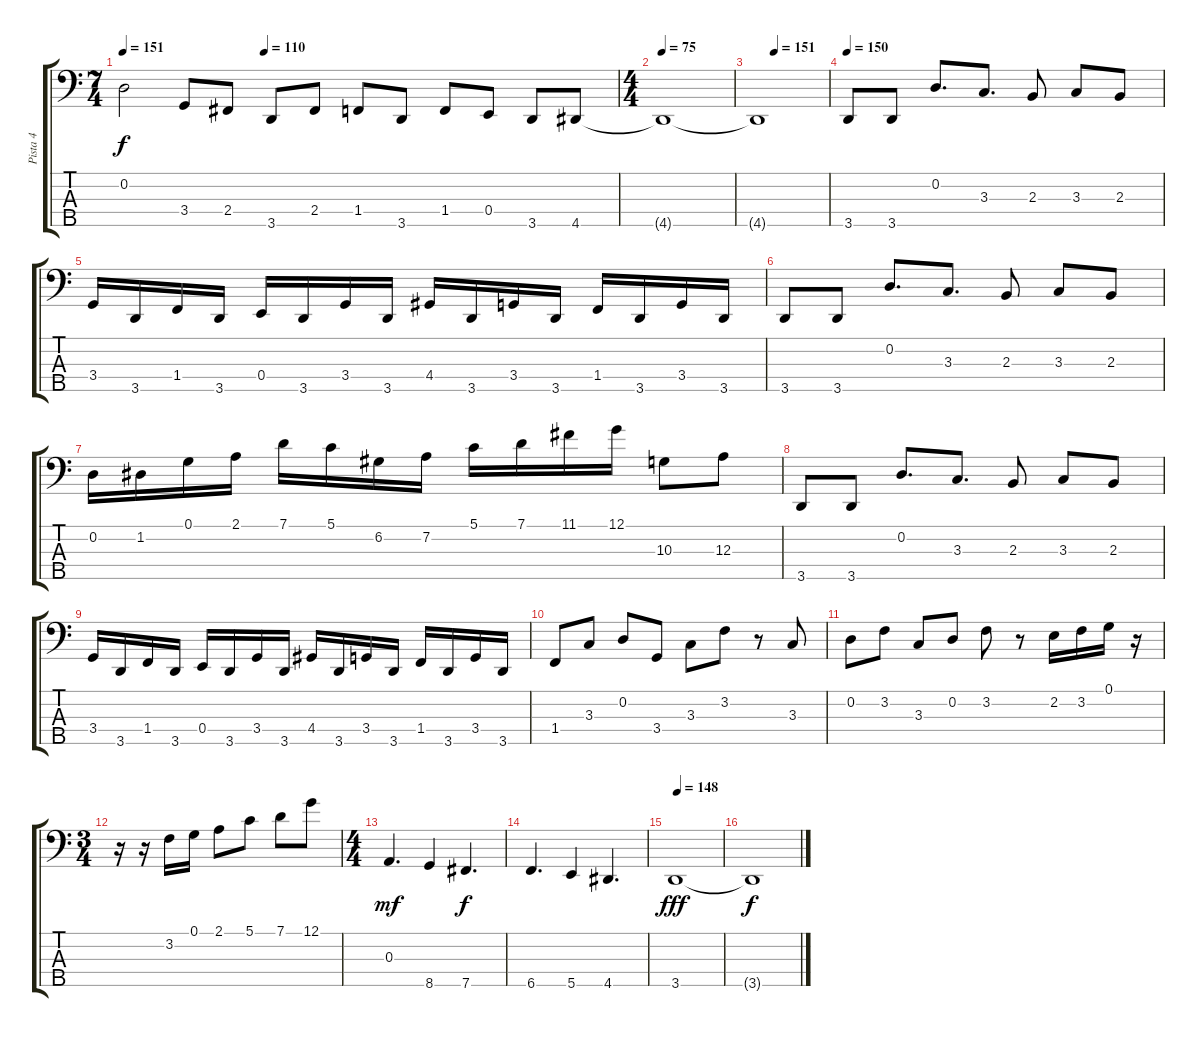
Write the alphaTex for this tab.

\track ("Pista 4" "Pista 4") {instrument electricbassfinger}
\staff {score tabs}
\tuning (G2 D2 A1 E1 B0) {hide}
\ts (7 4)
\tempo 151
\tempo (110 0.2857142857142857)
\clef f4
\ks c
0.2.2{dy f} 3.4.8 2.4.8 3.5.8 2.4.8 1.4.8 3.5.8 1.4.8 0.4.8 3.5.8 4.5.8 |
\ts (4 4)
\tempo 75
4.5{t}.1 |
\tempo (151 0.25)
4.5{t}.1 |
\tempo 150
3.5.8 3.5.8 0.2.8{d} 3.3.8{d} 2.3.8 3.3.8 2.3.8 |
3.4.16 3.5.16 1.4.16 3.5.16 0.4.16 3.5.16 3.4.16 3.5.16 4.4.16 3.5.16 3.4.16 3.5.16 1.4.16 3.5.16 3.4.16 3.5.16 |
3.5.8 3.5.8 0.2.8{d} 3.3.8{d} 2.3.8 3.3.8 2.3.8 |
0.2.16 1.2.16 0.1.16 2.1.16 7.1.16 5.1.16 6.2.16 7.2.16 5.1.16 7.1.16 11.1.16 12.1.16 10.3.8 12.3.8 |
3.5.8 3.5.8 0.2.8{d} 3.3.8{d} 2.3.8 3.3.8 2.3.8 |
3.4.16 3.5.16 1.4.16 3.5.16 0.4.16 3.5.16 3.4.16 3.5.16 4.4.16 3.5.16 3.4.16 3.5.16 1.4.16 3.5.16 3.4.16 3.5.16 |
1.4.8 3.3.8 0.2.8 3.4.8 3.3.8 3.2.8 r.8 3.3.8 |
0.2.8 3.2.8 3.3.8 0.2.8 3.2.8 r.8 2.2.16 3.2.16 0.1.16 r.16 |
\ts (3 4)
r.16 r.16 3.2.16 0.1.16 2.1.8 5.1.8 7.1.8 12.1.8 |
\ts (4 4)
0.3.4{d dy mf} 8.5.4 7.5.4{d dy f} |
6.5.4{d} 5.5.4 4.5.4{d} |
\tempo (148 0.0625)
3.5.1{dy fff} |
3.5{t}.1{dy f}
